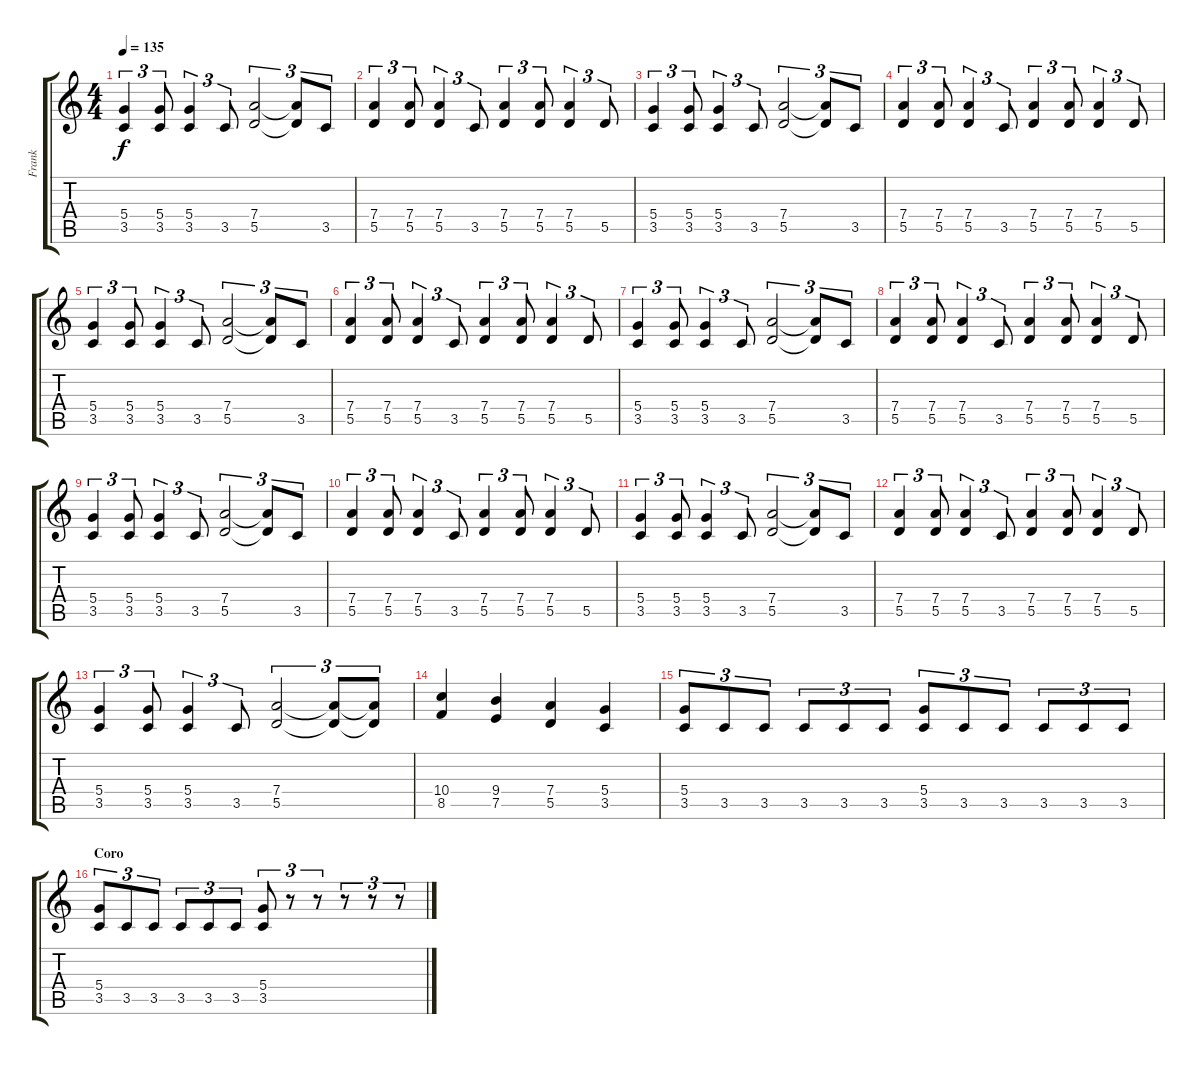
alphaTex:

\track ("Frank" "Frank") {instrument overdrivenguitar}
\staff {score tabs}
\tuning (E4 B3 G3 D3 A2 E2) {hide}
\ts (4 4)
\tempo 135
\clef g2
\ks c
(5.4 3.5).4{tu (3 2) dy f} (5.4 3.5).8{tu (3 2)} (5.4 3.5).4{tu (3 2)} 3.5.8{tu (3 2)} (7.4 5.5).2{tu (3 2)} (7.4{t} 5.5{t}).8{tu (3 2)} 3.5.8{tu (3 2)} |
(7.4 5.5).4{tu (3 2)} (7.4 5.5).8{tu (3 2)} (7.4 5.5).4{tu (3 2)} 3.5.8{tu (3 2)} (7.4 5.5).4{tu (3 2)} (7.4 5.5).8{tu (3 2)} (7.4 5.5).4{tu (3 2)} 5.5.8{tu (3 2)} |
(5.4 3.5).4{tu (3 2)} (5.4 3.5).8{tu (3 2)} (5.4 3.5).4{tu (3 2)} 3.5.8{tu (3 2)} (7.4 5.5).2{tu (3 2)} (7.4{t} 5.5{t}).8{tu (3 2)} 3.5.8{tu (3 2)} |
(7.4 5.5).4{tu (3 2)} (7.4 5.5).8{tu (3 2)} (7.4 5.5).4{tu (3 2)} 3.5.8{tu (3 2)} (7.4 5.5).4{tu (3 2)} (7.4 5.5).8{tu (3 2)} (7.4 5.5).4{tu (3 2)} 5.5.8{tu (3 2)} |
(5.4 3.5).4{tu (3 2)} (5.4 3.5).8{tu (3 2)} (5.4 3.5).4{tu (3 2)} 3.5.8{tu (3 2)} (7.4 5.5).2{tu (3 2)} (7.4{t} 5.5{t}).8{tu (3 2)} 3.5.8{tu (3 2)} |
(7.4 5.5).4{tu (3 2)} (7.4 5.5).8{tu (3 2)} (7.4 5.5).4{tu (3 2)} 3.5.8{tu (3 2)} (7.4 5.5).4{tu (3 2)} (7.4 5.5).8{tu (3 2)} (7.4 5.5).4{tu (3 2)} 5.5.8{tu (3 2)} |
(5.4 3.5).4{tu (3 2)} (5.4 3.5).8{tu (3 2)} (5.4 3.5).4{tu (3 2)} 3.5.8{tu (3 2)} (7.4 5.5).2{tu (3 2)} (7.4{t} 5.5{t}).8{tu (3 2)} 3.5.8{tu (3 2)} |
(7.4 5.5).4{tu (3 2)} (7.4 5.5).8{tu (3 2)} (7.4 5.5).4{tu (3 2)} 3.5.8{tu (3 2)} (7.4 5.5).4{tu (3 2)} (7.4 5.5).8{tu (3 2)} (7.4 5.5).4{tu (3 2)} 5.5.8{tu (3 2)} |
(5.4 3.5).4{tu (3 2)} (5.4 3.5).8{tu (3 2)} (5.4 3.5).4{tu (3 2)} 3.5.8{tu (3 2)} (7.4 5.5).2{tu (3 2)} (7.4{t} 5.5{t}).8{tu (3 2)} 3.5.8{tu (3 2)} |
(7.4 5.5).4{tu (3 2)} (7.4 5.5).8{tu (3 2)} (7.4 5.5).4{tu (3 2)} 3.5.8{tu (3 2)} (7.4 5.5).4{tu (3 2)} (7.4 5.5).8{tu (3 2)} (7.4 5.5).4{tu (3 2)} 5.5.8{tu (3 2)} |
(5.4 3.5).4{tu (3 2)} (5.4 3.5).8{tu (3 2)} (5.4 3.5).4{tu (3 2)} 3.5.8{tu (3 2)} (7.4 5.5).2{tu (3 2)} (7.4{t} 5.5{t}).8{tu (3 2)} 3.5.8{tu (3 2)} |
(7.4 5.5).4{tu (3 2)} (7.4 5.5).8{tu (3 2)} (7.4 5.5).4{tu (3 2)} 3.5.8{tu (3 2)} (7.4 5.5).4{tu (3 2)} (7.4 5.5).8{tu (3 2)} (7.4 5.5).4{tu (3 2)} 5.5.8{tu (3 2)} |
(5.4 3.5).4{tu (3 2)} (5.4 3.5).8{tu (3 2)} (5.4 3.5).4{tu (3 2)} 3.5.8{tu (3 2)} (7.4 5.5).2{tu (3 2)} (7.4{t} 5.5{t}).8{tu (3 2)} (7.4{t} 5.5{t}).8{tu (3 2)} |
(10.4 8.5).4 (9.4 7.5).4 (7.4 5.5).4 (5.4 3.5).4 |
(5.4 3.5).8{tu (3 2)} 3.5.8{tu (3 2)} 3.5.8{tu (3 2)} 3.5.8{tu (3 2)} 3.5.8{tu (3 2)} 3.5.8{tu (3 2)} (5.4 3.5).8{tu (3 2)} 3.5.8{tu (3 2)} 3.5.8{tu (3 2)} 3.5.8{tu (3 2)} 3.5.8{tu (3 2)} 3.5.8{tu (3 2)} |
\section ("" "Coro")
(5.4 3.5).8{tu (3 2)} 3.5.8{tu (3 2)} 3.5.8{tu (3 2)} 3.5.8{tu (3 2)} 3.5.8{tu (3 2)} 3.5.8{tu (3 2)} (5.4 3.5).8{tu (3 2)} r.8{tu (3 2)} r.8{tu (3 2)} r.8{tu (3 2)} r.8{tu (3 2)} r.8{tu (3 2)}
